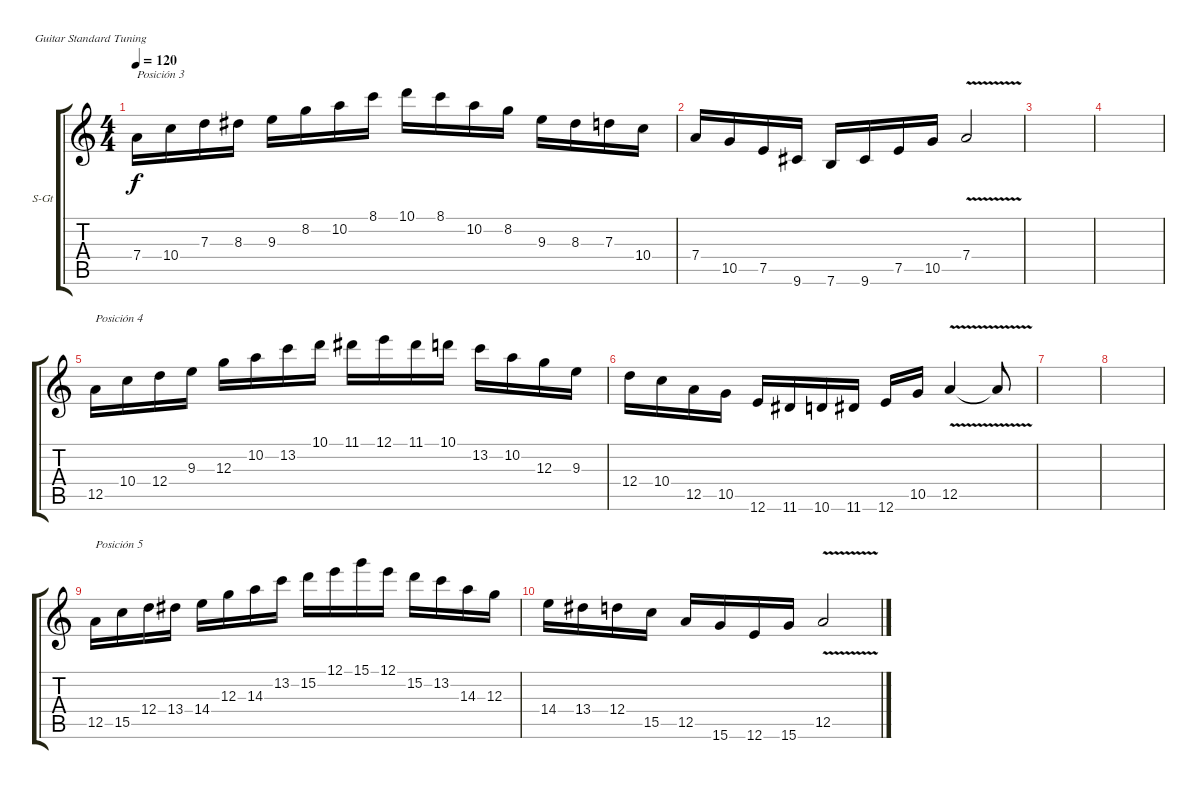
\defaultSystemsLayout 4
\bracketExtendMode groupsimilarinstruments
\firstSystemTrackNameOrientation horizontal
\otherSystemsTrackNameOrientation horizontal
\track ("Steel Guitar" "S-Gt") {instrument acousticguitarsteel}
\staff {score tabs}
\tuning (E4 B3 G3 D3 A2 E2)
\ts (4 4)
\tempo 120
\clef g2
\ks c
7.4.16{txt "Posición 3" dy f} 10.4.16 7.3.16 8.3.16 9.3.16 8.2.16 10.2.16 8.1.16 10.1.16 8.1.16 10.2.16 8.2.16 9.3.16 8.3.16 7.3.16 10.4.16 |
7.4.16 10.5.16 7.5.16 9.6.16 7.6.16 9.6.16 7.5.16 10.5.16 7.4{v}.2 |
|
|
12.5.16{txt "Posición 4"} 10.4.16 12.4.16 9.3.16 12.3.16 10.2.16 13.2.16 10.1.16 11.1.16 12.1.16 11.1.16 10.1.16 13.2.16 10.2.16 12.3.16 9.3.16 |
12.4.16 10.4.16 12.5.16 10.5.16 12.6.16 11.6.16 10.6.16 11.6.16 12.6.16 10.5.16 12.5{v}.4 12.5{t}.8 |
|
|
12.5.16{txt "Posición 5"} 15.5.16 12.4.16 13.4.16 14.4.16 12.3.16 14.3.16 13.2.16 15.2.16 12.1.16 15.1.16 12.1.16 15.2.16 13.2.16 14.3.16 12.3.16 |
14.4.16 13.4.16 12.4.16 15.5.16 12.5.16 15.6.16 12.6.16 15.6.16 12.5{v}.2
